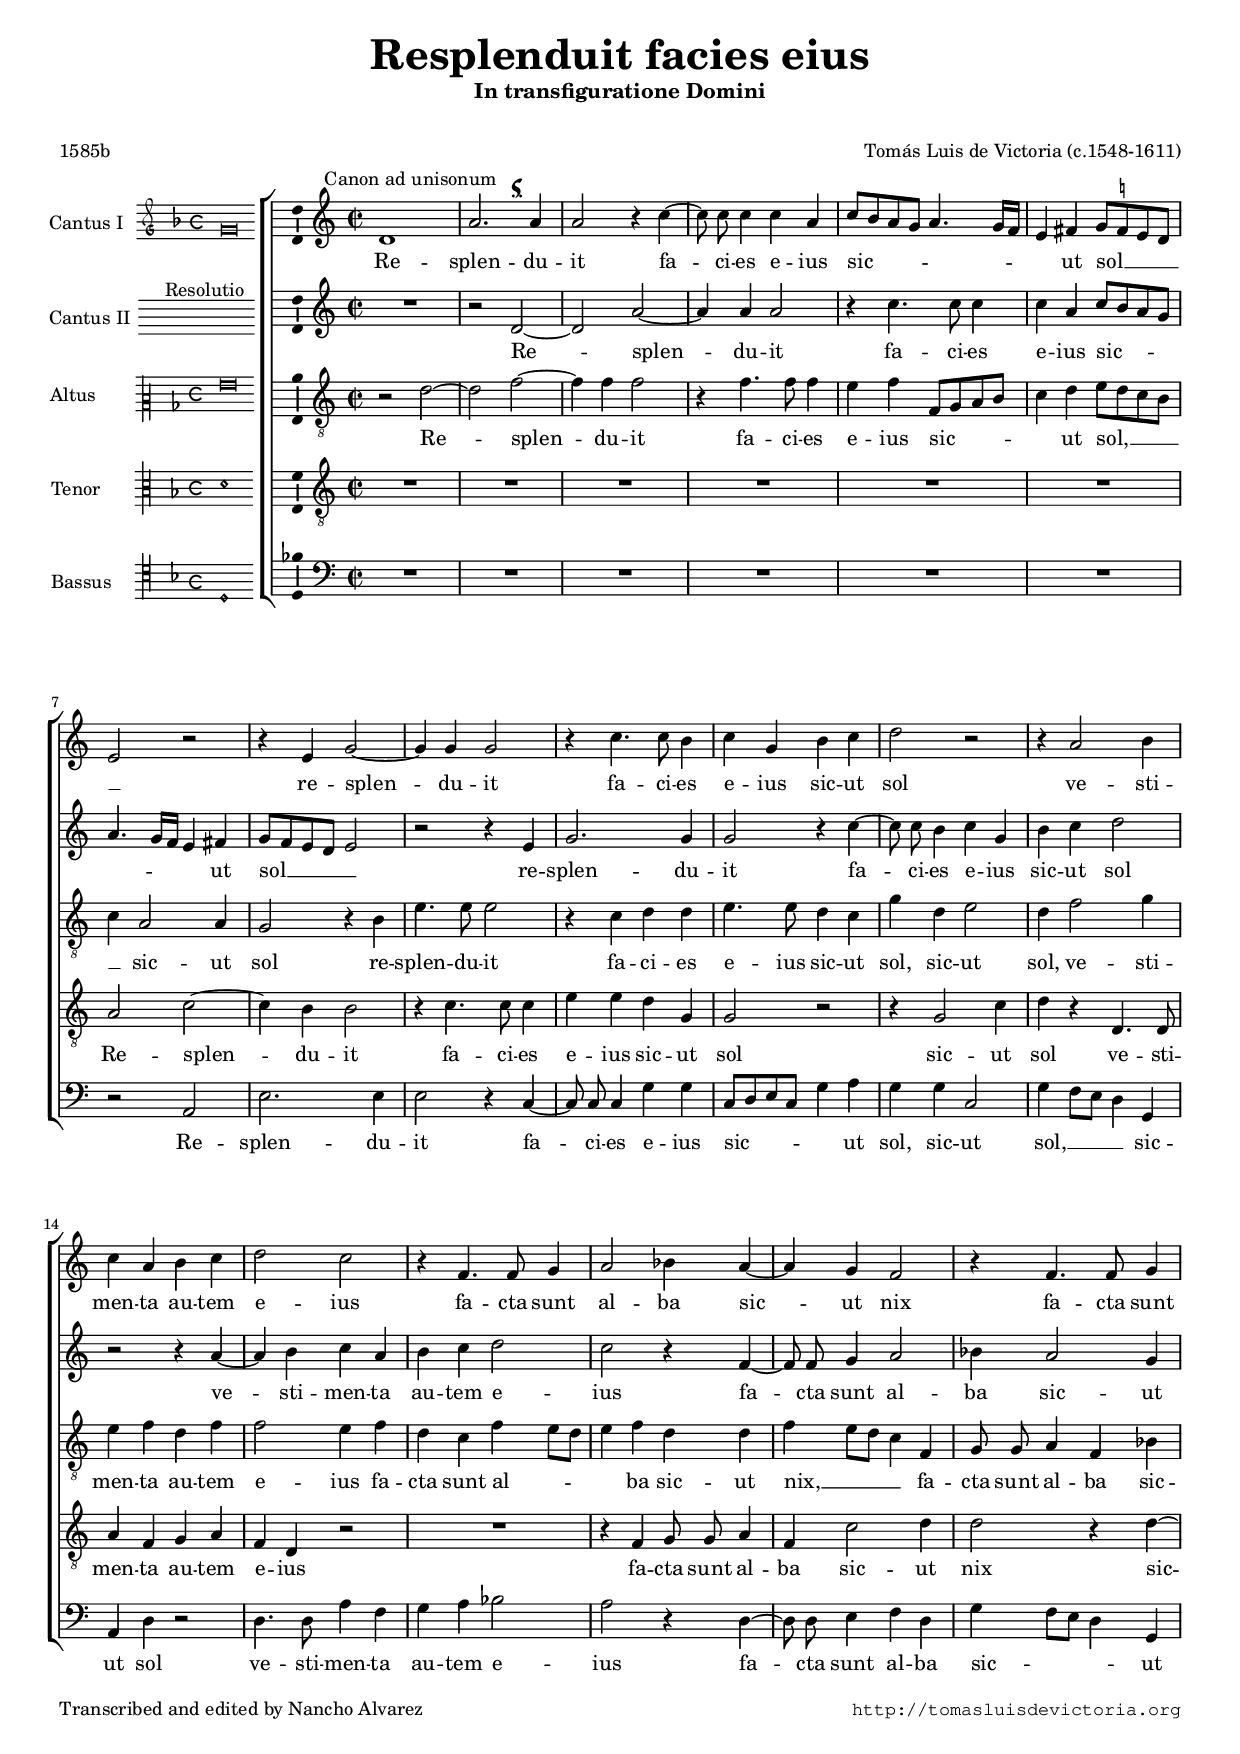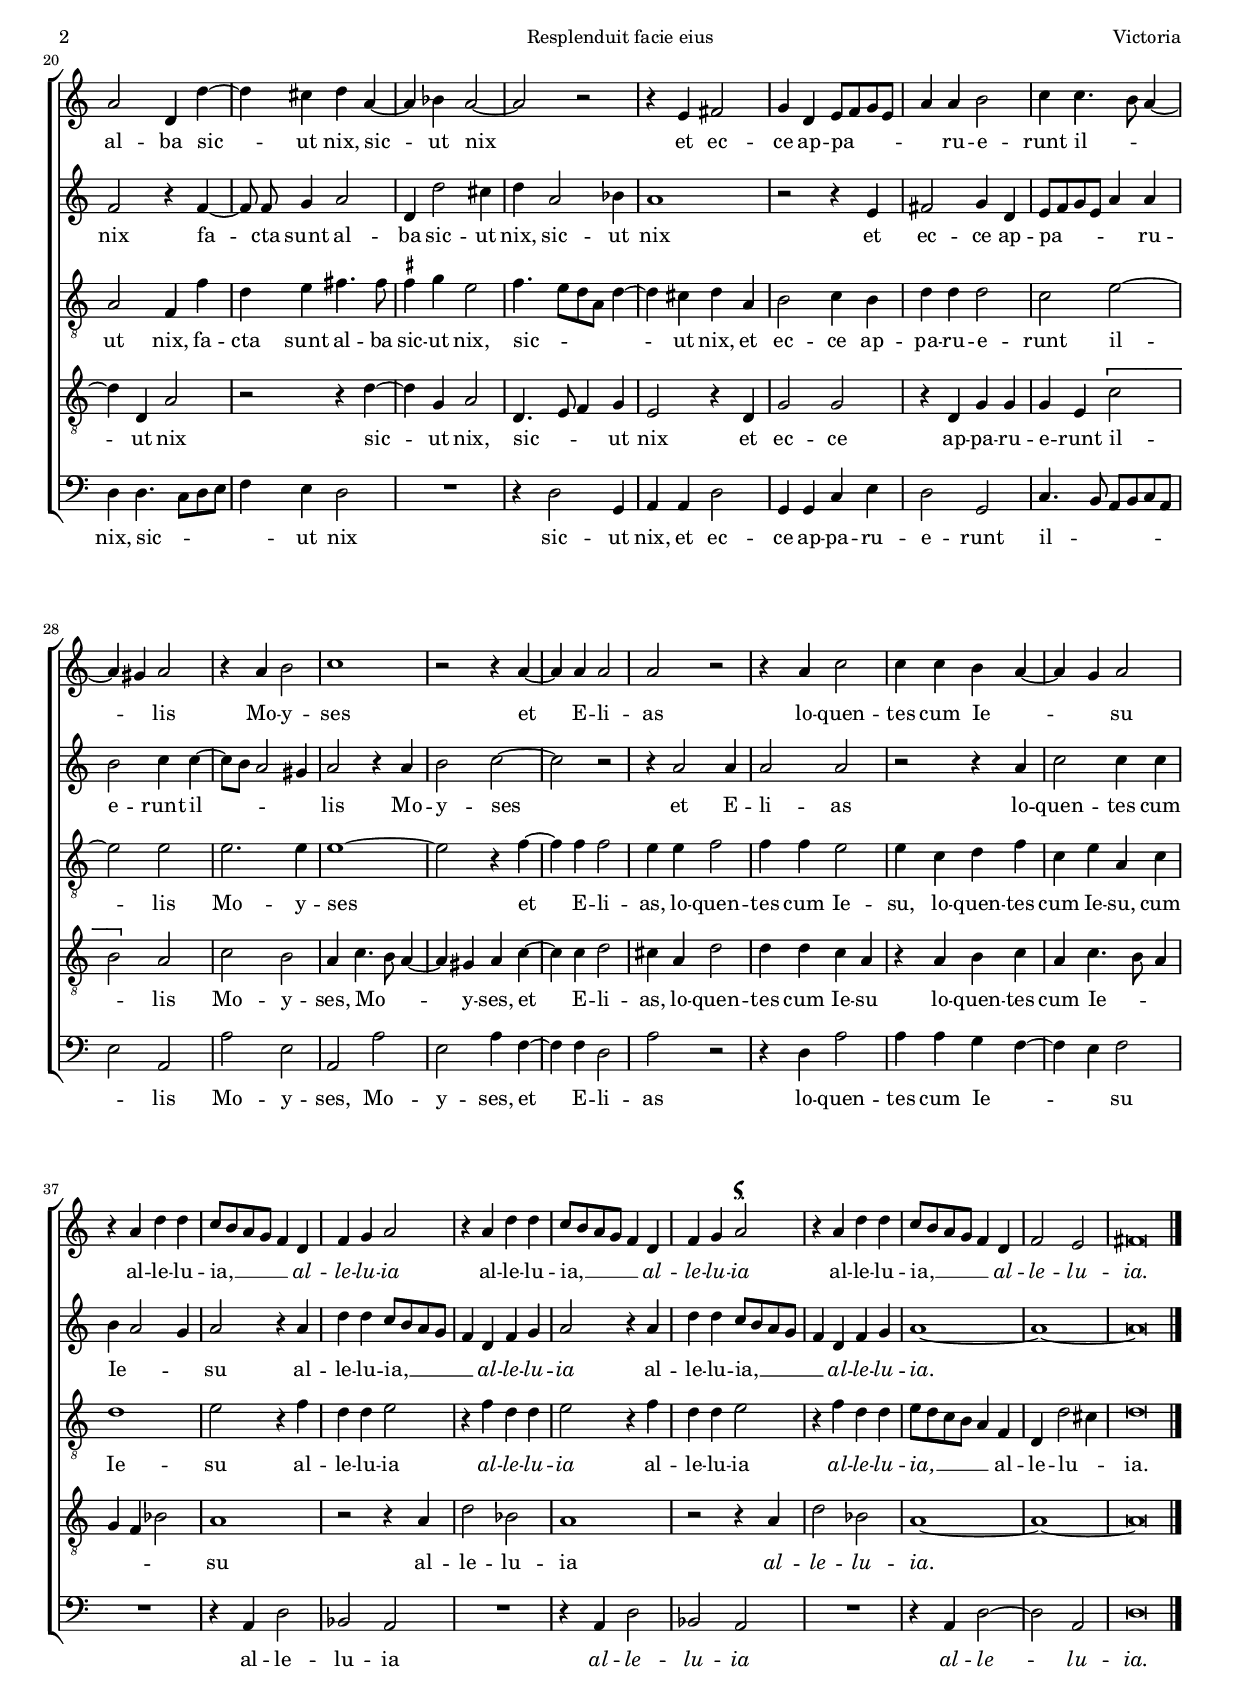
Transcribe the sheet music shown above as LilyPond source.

\version "2.22.0"

#(set-default-paper-size "a4")
#(set-global-staff-size 16.2)
#(ly:set-option 'point-and-click #f)
%mobile -s15.0 -i3.2

italicas=\override LyricText.font-shape = #'italic
rectas=\override LyricText.font-shape = #'upright
ss=\once \set suggestAccidentals = ##t
incipitwidth = 20
mtempo={\tempo 4 = 100}
mtempob={\tempo 4 = 50}
mt=#(define-music-function (offset) (number?) ; move lyric text
      #{ \once \override LyricText.X-offset = -$offset #})

htitle="Resplenduit facie eius"
hcomposer="Victoria"

\header {
	title=\markup{\fontsize #3 "Resplenduit facies eius"}
	subtitle="In transfiguratione Domini"
	subsubtitle="  "
	composer="Tomás Luis de Victoria (c.1548-1611)"
        pdfauthor=\composer
	%opus="(-)"
	poet=\markup{"1585b"}
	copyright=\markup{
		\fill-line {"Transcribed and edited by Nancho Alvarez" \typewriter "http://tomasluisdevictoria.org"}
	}
%	tagline=""
}


global={\key c \major \time 2/2  \skip 1*46 \bar "|."
}

cantus={
        \once \override TextScript.X-offset = #-6.5
        \once \override TextScript.padding = #1
	s4*0^\markup{"Canon ad unisonum"}
	d'1
	a'2.
	\once \override TextScript.X-offset = #-1.5 s4*0^\markup{\smaller \musicglyph "scripts.usignumcongruentiae"}
	 a'4 |
	a'2 r4 c'' ~ |
	c''8 \noBeam c'' c''4 c'' a' |
%5
	c''8 b' a' g' a'4. g'16 f' |
	e'4 fis' g'8 \ss f' e' d' |
	e'2 r |
	r4 e' g'2 ~ |
	g'4 g' g'2 |
%10
	r4 c''4. c''8 b'4 |
	c'' g' b' c'' |
	d''2 r | % silencio escrito a mano
	r4 a'2 b'4 |
	c'' a' b' c'' |
%15
	d''2 c'' |
	r4 f'4. f'8 g'4 |
	a'2 bes'4 a' ~ |
	a' g' f'2 |
	r4 f'4. f'8 g'4 |
%20
	a'2 d'4 d'' ~ |
	d'' cis'' d'' a' ~ |
	a' bes' a'2 ~ |
	a' r |
	r4 e' fis'2 |
%25
	g'4 d' e'8 f' g' e' |
	a'4 a' b'2 |
	c''4 c''4. b'8 a'4 ~ |
	a' gis' a'2 |
	r4 a' b'2 |
%30
	c''1 |
	r2 r4 a' ~ |
	a' a' a'2 |
	a' r |
	r4 a' c''2 |
%35
	c''4 c'' b' a' ~ |
	a' g' a'2 |
	r4 a' d'' d'' |
	c''8 b' a' g' f'4 d' |
	f' g' a'2 |
%40
	r4 a' d'' d'' |
	c''8 b' a' g' f'4 d' |
	f' g' a'2^\markup{\hspace #.5 \smaller \musicglyph #"scripts.usignumcongruentiae" } |
	r4 a' d'' d'' |
	c''8 b' a' g' f'4 d' |
%45
	f'2 e' |
	fis'\breve*1/2
}

cantusdos={
	%\once \override TextScript.X-offset = #-6.5
        %\once \override TextScript.padding = #1
        %s4*0^\markup{"Resolutio"}
	R1*4/4 |
	r2 d' ~ |
	d' a' ~ |
	a'4 a' a'2 |
%5
	r4 c''4. c''8 c''4 |
	c'' a' c''8 b' a' g' |
	a'4. g'16 f' e'4 fis' |
	g'8 f'8 e' d' e'2 |
	r r4 e' |
%10
	g'2. g'4 |
	g'2 r4 c'' ~ |
	c''8 \noBeam c'' b'4 c'' g' |
	b' c'' d''2 |
	r r4 a' ~ |
%15
	a' b' c'' a' |
	b' c'' d''2 |
	c'' r4 f' ~ |
	f'8 \noBeam f' g'4 a'2 |
	bes'4 a'2 g'4 |
%20
	f'2 r4 f' ~ |
	f'8 \noBeam f' g'4 a'2 |
	d'4 d''2 cis''4 |
	d'' a'2 bes'4 |
	a'1 |
%25
	r2 r4 e' |
	fis'2 g'4 d' |
	e'8 f' g' e' a'4 a' |
	b'2 c''4 c'' ~ |
	c''8 b' a'2 gis'4 |
%30
	a'2 r4 a' |
	b'2 c'' ~ |
	c'' r |
	r4 a'2 a'4 |
	a'2 a' |
%35
	r r4 a' |
	c''2 c''4 c'' |
	b' a'2 g'4 |
	a'2 r4 a' |
	d'' d'' c''8 b' a' g' |
%40
	f'4 d' f' g' |
	a'2 r4 a' |
	d'' d'' c''8 b' a' g' |
	f'4 d' f' g' |
	a'1 ~
%45
	a' ~ |
	a'\breve*1/2
}

altus={
        % pone a mano: 1º tono
	r2 d' ~ |
	d' f' ~ |
	f'4 f' f'2 |
	r4 f'4. f'8 f'4 |
%5
	e' f' f8 g a b |
	c'4 d' e'8 d' c' b |
	c'4 a2 a4 |
	g2 r4 b |
	e'4. e'8 e'2 |
%10
	r4 c' d' d' |
	e'4. e'8 d'4 c' |
	g' d' e'2 |
	d'4 f'2 g'4 |
	e' f' d' f' |
%15
	f'2 e'4 f' |
	d' c' f' e'8 d' |
	e'4 f' d' d' |
	f' e'8 d' c'4 f |
	g8 \noBeam g a4 f bes |
%20
	a2 f4 f' |
	d' e' fis'4. fis'8 |
	\ss fis'4 g' e'2 |
	f'4.  e'8[ d' a] d'4 ~ |
	d' cis' d' a |
%25
	b2 c'4 b |
	d' d' d'2 |
	c' e' ~ |
	e' e' |
	e'2. e'4 |
%30
	e'1 ~ |
	e'2 r4 f' ~ |
	f' f' f'2 |
	e'4 e' f'2 |
	f'4 f' e'2 |
%35
	e'4 c' d' f' |
	c' e' a c' |
	d'1 |
	e'2 r4 f' |
	d' d' e'2 |
%40
	r4 f' d' d' |
	e'2 r4 f' |
	d' d' e'2 |
	r4 f' d' d' |
	e'8 d' c' b a4 f |
%45
	d d'2 cis'4 |
	d'\breve*1/2
}

tenor={
	R1*4/4 |
	R1*4/4 |
	R1*4/4 |
	R1*4/4 |
%5
	R1*4/4 |
	R1*4/4 |
	a2 c' ~ |
	c'4 b b2 |
	r4 c'4. c'8 c'4 |
%10
	e' e' d' g |
	g2 r |
	r4 g2 c'4 |
	d' r d4. d8 |
	a4 f g a |
%15
	f d r2 |
	R1*4/4 |
	r4 f g8 \noBeam g a4 |
	f c'2 d'4 |
	d'2 r4 d' ~ |
%20
	d' d a2 |
	r r4 d' ~ |
	d' g a2 |
	d4. e8 f4 g |
	e2 r4 d |
%25
	g2 g |
	r4 d g g |
	g e \[c'2 |
	b\] a |
	c' b |
%30
	a4 c'4. b8 a4 ~ |
	a gis a c' ~ |
	c' c' d'2 |
	cis'4 a d'2 |
	d'4 d' c' a |
%35
	r4 a b4 c' |
	a c'4. b8 a4 |
	g f bes2 |
	a1 |
	r2 r4 a |
%40
	d'2 bes |
	a1 |
	r2 r4 a |
	d'2 bes |
	a1 ~ |
%45
	a ~ |
	a\breve*1/2
}

bassus={
	R1*4/4 |
	R1*4/4 |
	R1*4/4 |
	R1*4/4 |
%5
	R1*4/4 |
	R1*4/4 |
	r2 a, |
	e2. e4 |
	e2 r4 c ~ |
%10
	c8 \noBeam c c4 g g |
	c8 d e c g4 a |
	g g c2 |
	g4 f8 e d4 g, |
	a, d r2 |
%15
	d4. d8 a4 f |
	g a bes2 |
	a r4 d ~ |
	d8 \noBeam d e4 f d |
	g f8 e d4 g, |
%20
	d d4. c8 d e |
	f4 e d2 |
	R1*4/4 |
	r4 d2 g,4 |
	a, a, d2 |
%25
	g,4 g, c e |
	d2 g, |
	c4. b,8 a, b, c a, |
	e2 a, |
	a e |
%30
	a, a |
	e a4 f ~ |
	f f d2 |
	a r |
	r4 d a2 |
%35
	a4 a g f ~ |
	f e f2 |
	R1*4/4 |
	r4 a, d2 |
	bes, a, |
%40
	R1*4/4 |
	r4 a, d2 |
	bes, a, |
	R1*4/4 |
	r4 a, d2 ~ |
%45
	d a, |
	d\breve*1/2
}

textocantus=\lyricmode{
Re -- splen -- du -- it fa -- ci -- es e -- ius
sic -- _ _ _ _ _ _ _ ut sol __ _ _ _ _ 
re -- splen -- du -- it
fa -- ci -- es e -- ius sic -- ut sol
ve -- sti -- men -- ta au -- tem e -- ius
fa -- cta sunt
al -- ba sic -- ut nix
fa -- cta sunt al -- ba sic -- ut nix,
sic -- ut nix et ec -- ce ap -- pa -- _ _ _ _ ru -- e -- runt
il -- _ _ _ lis
Mo -- y -- ses
et E -- li -- as
lo -- quen -- tes cum Ie -- _ _ su
al -- le -- lu -- ia, __ _ _ _ _ 
\italicas al -- le -- lu -- ia \rectas
al -- le -- lu -- ia, __ _ _ _ _ \italicas al -- le -- lu -- ia \rectas
al -- le -- lu -- ia, __ _ _ _ _ \italicas al -- le -- lu -- ia.
}

textocantusdos=\lyricmode{
Re -- splen -- du -- it
fa -- ci -- es e -- ius sic -- _ _ _ _ _ _ _ ut sol __ _ _ _ _ 
re -- splen -- du -- it
fa -- ci -- es e -- ius sic -- ut sol
ve -- sti -- men -- ta au -- tem e -- ius
fa -- cta sunt al -- ba sic -- ut nix
fa -- cta sunt al -- ba sic -- ut nix,
sic -- ut nix
et ec -- ce ap -- pa -- _ _ _ _ ru -- e -- runt il -- _ _ _ lis
Mo -- y -- ses et E -- li -- as
lo -- quen -- tes cum Ie -- _ _ su
al -- le -- lu -- ia, __ _ _ _ _ 
\italicas al -- le -- lu -- ia \rectas
al -- le -- lu -- ia, __ _ _ _ _ \italicas al -- le -- lu -- ia. 
}

textoaltus=\lyricmode{
Re -- splen -- du -- it
fa -- ci -- es e -- ius
sic -- _ _ _ _ ut sol, __ _ _ _ _ sic -- ut sol
re -- splen -- du -- it
fa -- ci -- es e -- ius sic -- ut sol,
sic -- ut sol,
ve -- sti -- men -- ta au -- tem e -- ius fa -- cta
sunt al -- _ _ _ ba sic -- ut nix, __ _ _ _ 
fa -- cta sunt al -- ba sic -- ut nix,
fa -- cta sunt al -- ba sic -- ut nix,
sic -- _ _ _ _ ut nix,
et ec -- ce ap -- pa -- ru -- e -- runt
il -- lis
Mo -- y -- ses et E -- li -- as,
lo -- quen -- tes cum Ie -- su,
lo -- quen -- tes cum Ie -- su,
cum Ie -- su
al -- le -- lu -- ia
\italicas al -- le -- lu -- ia \rectas
al -- le -- lu -- ia
\italicas al -- le -- lu -- ia, __ _ _ _ _
\rectas al -- le -- lu -- _ ia.
}

textotenor=\lyricmode{
Re -- splen -- du -- it
fa -- ci -- es e -- ius sic -- ut sol
sic -- ut sol
ve -- sti -- men -- ta au -- tem e -- ius
fa -- cta sunt al -- ba sic -- ut nix
sic -- ut nix
sic -- ut nix,
sic -- _ _ ut nix
et ec -- ce ap -- pa -- ru -- e -- runt il -- _ lis
Mo -- y -- ses,
Mo -- _ _ y -- ses, et E -- li -- as,
lo -- quen -- tes cum Ie -- su
lo -- quen -- tes cum Ie -- _ _ _ _ _ su
al -- le -- lu -- ia
\italicas al -- le -- lu -- ia. 
}

textobassus=\lyricmode{
Re -- splen -- du -- it fa -- ci -- es e -- ius
sic -- _ _ _ _ ut sol,
sic -- ut \mt #.5 sol, __ _ _ _ sic -- ut sol
ve -- sti -- men -- ta au -- tem e -- ius
fa -- cta sunt al -- ba sic -- _ _ _ ut nix,
sic -- _ _ _ _ ut nix
sic -- ut nix,
et ec -- ce ap -- pa -- ru -- e -- runt
il -- _ _ _ _ _ _ lis
Mo -- y -- ses,
Mo -- y -- ses, et E -- li -- as
lo -- quen -- tes cum Ie -- _ _ su
al -- le -- lu -- ia
\italicas al -- le -- lu -- ia
al -- le -- lu -- ia.
}


incipitcantus=\markup{
	\score{
		{ 
		\set Staff.instrumentName="Cantus I  "
		\override NoteHead.style = #'neomensural
		\override Staff.TimeSignature.style = #'neomensural
		\cadenzaOn 
		\clef "petrucci-g"
		\key f \major
		\time 4/4
                g'\breve
		} 

	\layout { line-width=\incipitwidth indent = 0 }
	}
}

incipitcantusdos=\markup{
	\score{
		{ 
		\set Staff.instrumentName="Cantus II "
		\override NoteHead.style = #'neomensural
		\override Staff.TimeSignature.style = #'neomensural
		\cadenzaOn 
		\clef "petrucci-g"
		\key f \major
		\time 4/4
                \override Score.Clef.transparent=##t
                \override Score.KeySignature.transparent=##t
                \override Score.TimeSignature.transparent=##t
                \override Score.NoteHead.stencil=##f
                \override TextScript.X-offset = #-7
                s4*0^\markup{"Resolutio  "}
                g'\breve
		} 

	\layout { line-width=\incipitwidth indent = 0 }
	}
}

incipitaltus=\markup{
	\score{
		{ 
		\set Staff.instrumentName="Altus       "
		\override NoteHead.style = #'neomensural 
		\override Staff.TimeSignature.style = #'neomensural
		\cadenzaOn 
		\clef "petrucci-c2"
		\key f \major
		\time 4/4
                g'\breve
		} 
	\layout { line-width=\incipitwidth indent = 0 }
	}
}


incipittenor=\markup{
	\score{
		{ 
		\set Staff.instrumentName="Tenor      "
		\override NoteHead.style = #'neomensural 
		\override Staff.TimeSignature.style = #'neomensural
		\cadenzaOn 
		\clef "petrucci-c3"
		\key f \major
		\time 4/4
                d'1*2
		} 
	\layout { line-width=\incipitwidth indent=0 }
	}
}

incipitbassus=\markup{
	\score{
		{ 
		\set Staff.instrumentName="Bassus    "
		\override NoteHead.style = #'neomensural
		\override Staff.TimeSignature.style = #'neomensural
		\cadenzaOn 
		\clef "petrucci-c4"
		\key f \major
		\time 4/4
                d1
		} 
	\layout { line-width=\incipitwidth indent = 0 }
	}
}

%\layout {
%       \context {\Voice
%               \remove Ligature_bracket_engraver
%               \consists Mensural_ligature_engraver
%       }
%       line-width=\incipitwidth
%       indent = 0
%}

\score {\transpose c c{
\new ChoirStaff<<

	\new Staff <<\global
	\new Voice="v1" {
		\set Staff.instrumentName=\incipitcantus
		\clef "treble"
		\cantus }
	\new Lyrics \lyricsto "v1" {\textocantus }
	>>

	\new Staff <<\global
	\new Voice="v5" {
		\set Staff.instrumentName=\incipitcantusdos
		%\set Staff.instrumentName=\markup{"Resolutio"}
		\clef "treble"
		\cantusdos }
	\new Lyrics \lyricsto "v5" {\textocantusdos }
	>>

	\new Staff <<\global
	\new Voice="v2" {
		\set Staff.instrumentName=\incipitaltus
		\clef "G_8"
		\altus }
	\new Lyrics \lyricsto "v2" {\textoaltus }
	>>
	
	\new Staff <<\global
	\new Voice="v3" {
		\set Staff.instrumentName=\incipittenor
		\clef "G_8"
		\tenor }
	\new Lyrics \lyricsto "v3" {\textotenor }
	>>

	\new Staff <<\global
	\new Voice="v4" {
		\set Staff.instrumentName=\incipitbassus
		\clef "bass"
		\bassus }
	\new Lyrics \lyricsto "v4" {\textobassus }
	>>
	
>>

	} % transpose

\layout{ 
	\context {\Lyrics 
		\override VerticalAxisGroup.staff-affinity = #UP
		\override VerticalAxisGroup.nonstaff-relatedstaff-spacing =
			#'((basic-distance . 0) (minimum-distance . 0) (padding . 1))
		
        \override LyricText.font-size = #1.2
		\override LyricHyphen.minimum-distance = #0.5
	}
	\context {\Score 
		tempoHideNote = ##t
		\override BarNumber.padding = #2 
	}
	\context {\Voice 
		%melismaBusyProperties = #'()
		%autoBeaming = ##f
	}
	\context {\Staff 
                %\RemoveEmptyStaves
                %\override VerticalAxisGroup.remove-first = ##t
		\override VerticalAxisGroup.staff-staff-spacing =
			#'((basic-distance . 11) (minimum-distance . 0) (padding . 1))
		\consists Ambitus_engraver 
		\override LigatureBracket.padding = #1
	}
}

%\midi { \mtempo }

}


\paper{
	evenHeaderMarkup=\markup  \fill-line { \fromproperty #'page:page-number-string \htitle \hcomposer }
	oddHeaderMarkup= \markup  \fill-line { \on-the-fly #not-first-page \hcomposer \on-the-fly #not-first-page \htitle \on-the-fly #not-first-page \fromproperty #'page:page-number-string }
	%system-count=20
	%page-count = 8
	ragged-last-bottom = ##f
	indent=3.6\cm
	system-system-spacing =
	#'((basic-distance . 20) (minimum-distance . 0) (padding . 5))
	top-system-spacing = % header
	#'((basic-distance . 8) (minimum-distance . 0) (padding . 0))
	last-bottom-spacing = % footer
	#'((basic-distance . 12) (minimum-distance . 0) (padding . 0))
	markup-system-spacing.padding = #1.5
}
